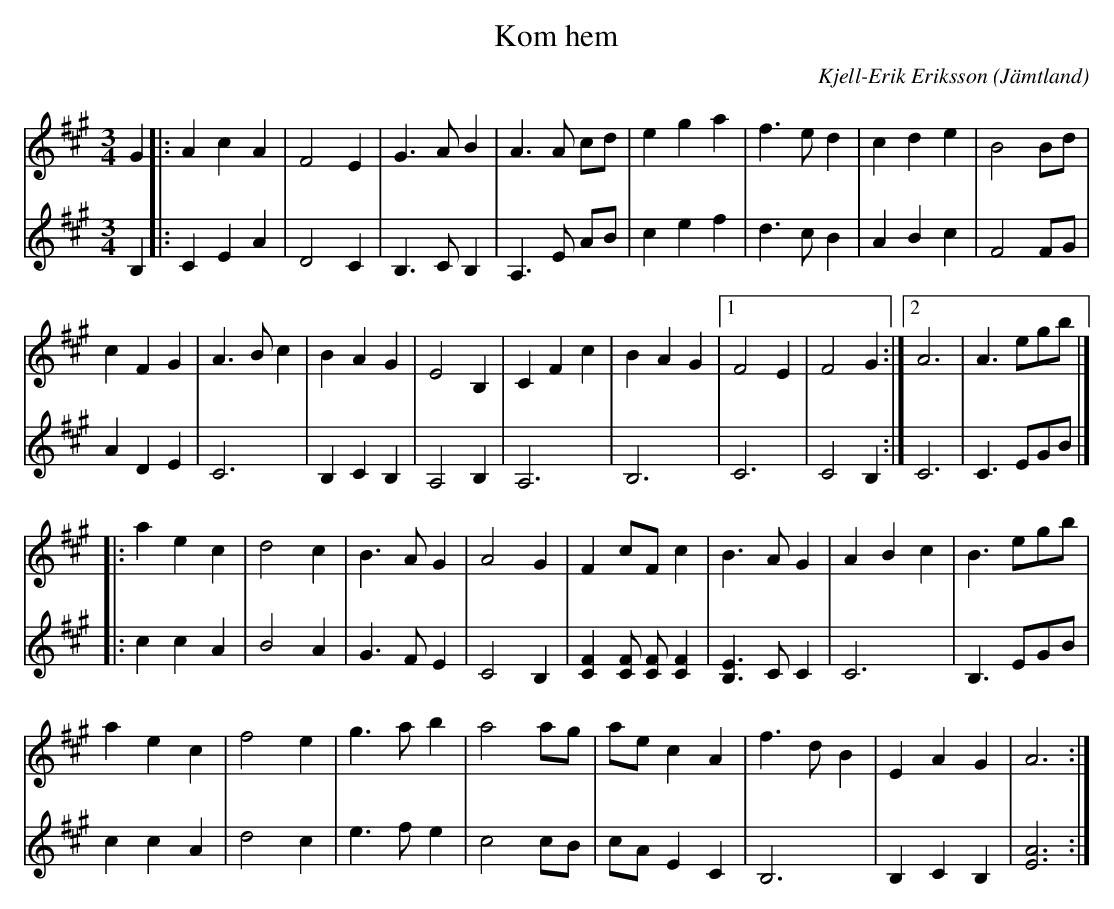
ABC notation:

X:1
T:Kom hem
O:Jämtland
C:Kjell-Erik Eriksson
M:3/4
L:1/4
K:A
[V:1] G|:AcA|F2 E|G>A  B|A>A c/2d/2|eg a|f>e d|cde|B2 B/2d/2|
[V:2]B,|:CEA|D2 C|B,>CB,|A,>E A/2B/2|cef|d>c B|ABc|F2 F/2G/2|
[V:1]cFG|A>Bc|B A G|E2  B,|CFc |BAG|[1 F2E|F2 G :|[2 A3|A>eg/2b/2|]
[V:2]ADE|C3  |B,CB,|A,2 B,|A,3 |B,3|   C3 |C2 B,:|   C3|C>EG/2B/2|]
[V:1]|:aec|d2 c|B>AG|A2 G |F c/2F/2 c                     |B>           A   G |ABc|B >eg/2b/2|
[V:2]|:ccA|B2 A|G>FE|C2 B,|[C F] [C/2 F/2] [C/2 F/2] [C F]|[B,3/2 E3/2] C/2 C |C3 |B,>EG/2B/2|
[V:1]aec|f2e|g>ab|a2 a/2g/2|a/2e/2 cA|f >dB|E AG |A3:|
[V:2]ccA|d2c|e>fe|c2 c/2B/2|c/2A/2 EC|B,3  |B,CB,|[A3 E3]:|
